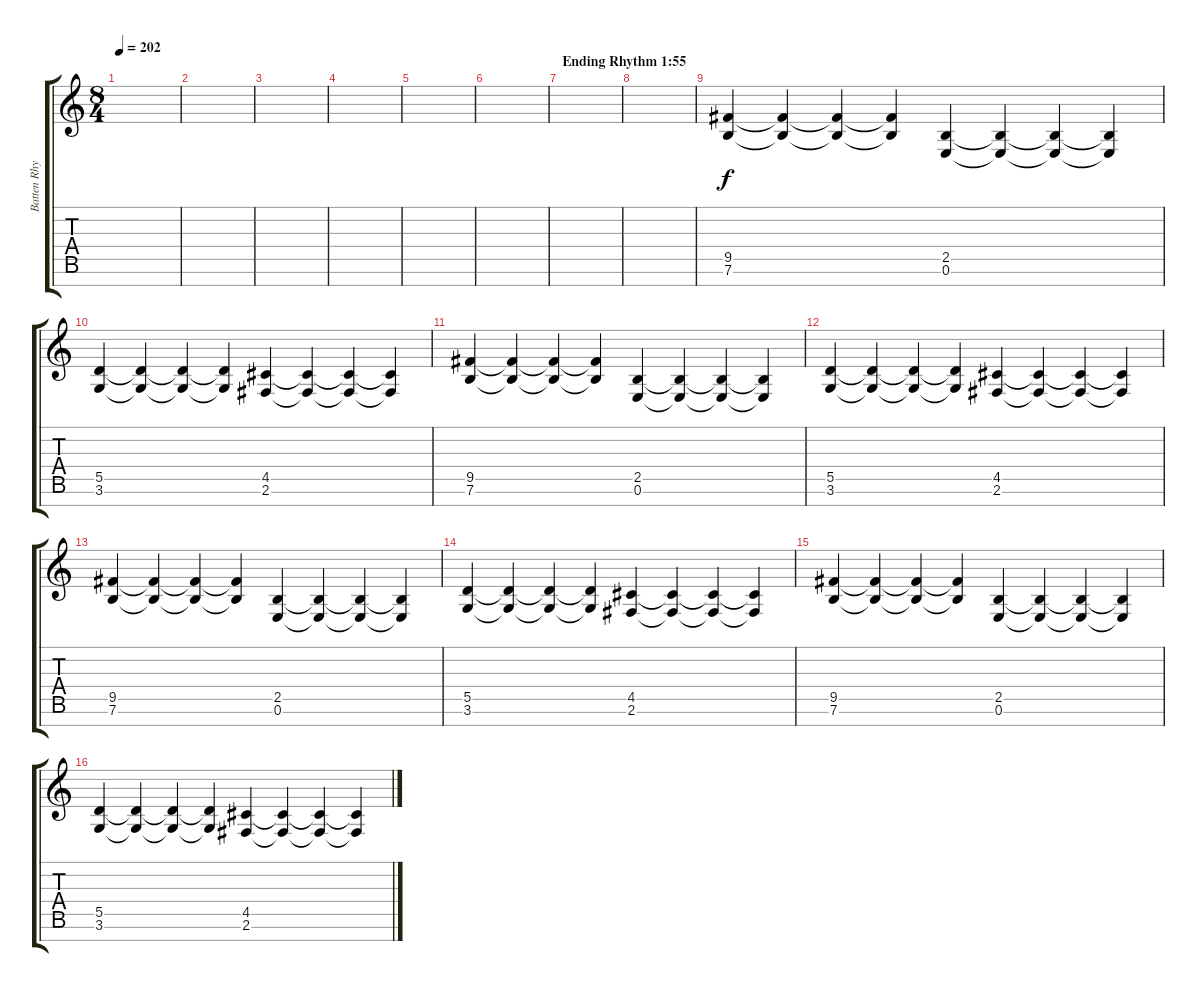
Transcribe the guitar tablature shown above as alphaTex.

\track ("Batten Rhythm (Solo Outro)" "Batten Rhy") {instrument distortionguitar}
\staff {score tabs}
\tuning (E4 B3 G3 D3 A2 E2 B1) {hide}
\ts (8 4)
\tempo 202
\clef g2
\ks c
|
|
|
|
|
|
\section ("" "Ending Rhythm 1:55")
|
|
(9.5 7.6).4 (9.5{t} 7.6{t}).4 (9.5{t} 7.6{t}).4 (9.5{t} 7.6{t}).4 (2.5 0.6).4 (2.5{t} 0.6{t}).4 (2.5{t} 0.6{t}).4 (2.5{t} 0.6{t}).4 |
(5.5 3.6).4 (5.5{t} 3.6{t}).4 (5.5{t} 3.6{t}).4 (5.5{t} 3.6{t}).4 (4.5 2.6).4 (4.5{t} 2.6{t}).4 (4.5{t} 2.6{t}).4 (4.5{t} 2.6{t}).4 |
(9.5 7.6).4 (9.5{t} 7.6{t}).4 (9.5{t} 7.6{t}).4 (9.5{t} 7.6{t}).4 (2.5 0.6).4 (2.5{t} 0.6{t}).4 (2.5{t} 0.6{t}).4 (2.5{t} 0.6{t}).4 |
(5.5 3.6).4 (5.5{t} 3.6{t}).4 (5.5{t} 3.6{t}).4 (5.5{t} 3.6{t}).4 (4.5 2.6).4 (4.5{t} 2.6{t}).4 (4.5{t} 2.6{t}).4 (4.5{t} 2.6{t}).4 |
(9.5 7.6).4 (9.5{t} 7.6{t}).4 (9.5{t} 7.6{t}).4 (9.5{t} 7.6{t}).4 (2.5 0.6).4 (2.5{t} 0.6{t}).4 (2.5{t} 0.6{t}).4 (2.5{t} 0.6{t}).4 |
(5.5 3.6).4 (5.5{t} 3.6{t}).4 (5.5{t} 3.6{t}).4 (5.5{t} 3.6{t}).4 (4.5 2.6).4 (4.5{t} 2.6{t}).4 (4.5{t} 2.6{t}).4 (4.5{t} 2.6{t}).4 |
(9.5 7.6).4 (9.5{t} 7.6{t}).4 (9.5{t} 7.6{t}).4 (9.5{t} 7.6{t}).4 (2.5 0.6).4 (2.5{t} 0.6{t}).4 (2.5{t} 0.6{t}).4 (2.5{t} 0.6{t}).4 |
(5.5 3.6).4 (5.5{t} 3.6{t}).4 (5.5{t} 3.6{t}).4 (5.5{t} 3.6{t}).4 (4.5 2.6).4 (4.5{t} 2.6{t}).4 (4.5{t} 2.6{t}).4 (4.5{t} 2.6{t}).4
